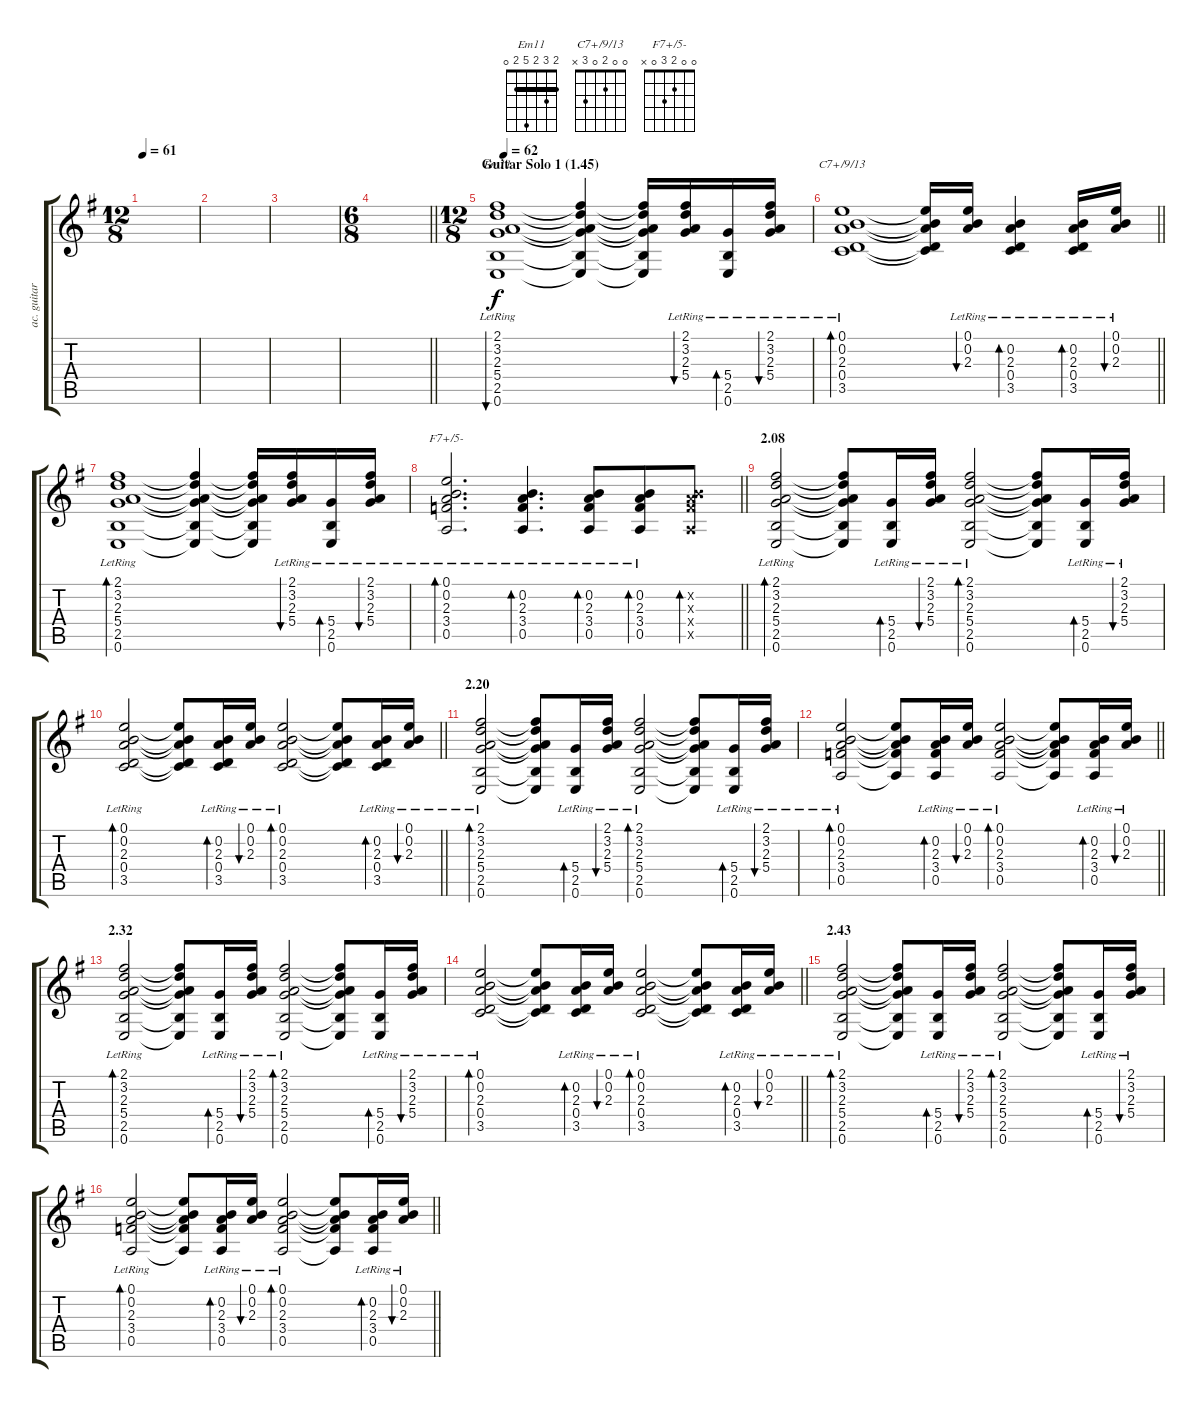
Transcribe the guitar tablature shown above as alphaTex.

\track ("ac. guitar" "ac. guitar") {instrument acousticguitarnylon}
\staff {score tabs}
\tuning (E4 B3 G3 D3 A2 E2) {hide}
\chord ("Em11" 2 3 2 5 2 0) {barre 2}
\chord ("C7+/9/13" 0 0 2 0 3 x)
\chord ("F7+/5-" 0 0 2 3 0 x)
\ts (12 8)
\tempo 61
\clef g2
\ks g
|
|
|
\ts (6 8)
\barLineRight lightlight
|
\ts (12 8)
\section ("" "Guitar Solo 1 (1.45)")
\tempo 62
(2.1{lr} 3.2{lr} 2.3{lr} 5.4{lr} 2.5{lr} 0.6{lr}).1{bu 120 ch "Em11"} (2.1{t} 3.2{t} 2.3{t} 5.4{t} 2.5{t} 0.6{t}).4 (2.1{t} 3.2{t} 2.3{t} 5.4{t} 2.5{t} 0.6{t}).16 (2.1{lr} 3.2{lr} 2.3{lr} 5.4{lr}).16{bu 30} (5.4{lr} 2.5{lr} 0.6{lr}).16{bd 30} (2.1{lr} 3.2{lr} 2.3{lr} 5.4{lr}).16{bu 30} |
\barLineRight lightlight
(0.1{lr} 0.2{lr} 2.3{lr} 0.4{lr} 3.5{lr}).1{bd 120 ch "C7+/9/13"} (0.1{t} 0.2{t} 2.3{t} 0.4{t} 3.5{t}).16 (0.1{lr} 0.2{lr} 2.3{lr}).16{bu 30} (0.2{lr} 2.3{lr} 0.4{lr} 3.5{lr}).4{bd 30} (0.2{lr} 2.3{lr} 0.4{lr} 3.5{lr}).16{bd 30} (0.1{lr} 0.2{lr} 2.3{lr}).16{bu 30} |
(2.1{lr} 3.2{lr} 2.3{lr} 5.4{lr} 2.5{lr} 0.6{lr}).1{bd 60} (2.1{t} 3.2{t} 2.3{t} 5.4{t} 2.5{t} 0.6{t}).4 (2.1{t} 3.2{t} 2.3{t} 5.4{t} 2.5{t} 0.6{t}).16 (2.1{lr} 3.2{lr} 2.3{lr} 5.4{lr}).16{bu 30} (5.4{lr} 2.5{lr} 0.6{lr}).16{bd 30} (2.1{lr} 3.2{lr} 2.3{lr} 5.4{lr}).16{bu 30} |
\barLineRight lightlight
(0.1{lr} 0.2{lr} 2.3{lr} 3.4{lr} 0.5{lr}).2{d bd 30 ch "F7+/5-"} (0.2{lr} 2.3{lr} 3.4{lr} 0.5{lr}).4{d bd 30} (0.2{lr} 2.3{lr} 3.4{lr} 0.5{lr}).8{bd 30} (0.2{lr} 2.3{lr} 3.4{lr} 0.5{lr}).8{bd 30} (0.2{x} 2.3{x} 3.4{x} 0.5{x}).8{bd 60} |
\section ("" "2.08")
(2.1{lr} 3.2{lr} 2.3{lr} 5.4{lr} 2.5{lr} 0.6{lr}).2{bd 30} (2.1{t} 3.2{t} 2.3{t} 5.4{t} 2.5{t} 0.6{t}).8 (5.4{lr} 2.5{lr} 0.6{lr}).16{bd 30} (2.1{lr} 3.2{lr} 2.3{lr} 5.4{lr}).16{bu 30} (2.1{lr} 3.2{lr} 2.3{lr} 5.4{lr} 2.5{lr} 0.6{lr}).2{bd 30} (2.1{t} 3.2{t} 2.3{t} 5.4{t} 2.5{t} 0.6{t}).8 (5.4{lr} 2.5{lr} 0.6{lr}).16{bd 30} (2.1{lr} 3.2{lr} 2.3{lr} 5.4{lr}).16{bu 30} |
\barLineRight lightlight
(0.1{lr} 0.2{lr} 2.3{lr} 0.4{lr} 3.5{lr}).2{bd 30} (0.1{t} 0.2{t} 2.3{t} 0.4{t} 3.5{t}).8 (0.2{lr} 2.3{lr} 0.4{lr} 3.5{lr}).16{bd 30} (0.1{lr} 0.2{lr} 2.3{lr}).16{bu 30} (0.1{lr} 0.2{lr} 2.3{lr} 0.4{lr} 3.5{lr}).2{bd 30} (0.1{t} 0.2{t} 2.3{t} 0.4{t} 3.5{t}).8 (0.2{lr} 2.3{lr} 0.4{lr} 3.5{lr}).16{bd 30} (0.1{lr} 0.2{lr} 2.3{lr}).16{bu 30} |
\section ("" "2.20")
(2.1{lr} 3.2{lr} 2.3{lr} 5.4{lr} 2.5{lr} 0.6{lr}).2{bd 30} (2.1{t} 3.2{t} 2.3{t} 5.4{t} 2.5{t} 0.6{t}).8 (5.4{lr} 2.5{lr} 0.6{lr}).16{bd 30} (2.1{lr} 3.2{lr} 2.3{lr} 5.4{lr}).16{bu 30} (2.1{lr} 3.2{lr} 2.3{lr} 5.4{lr} 2.5{lr} 0.6{lr}).2{bd 30} (2.1{t} 3.2{t} 2.3{t} 5.4{t} 2.5{t} 0.6{t}).8 (5.4{lr} 2.5{lr} 0.6{lr}).16{bd 30} (2.1{lr} 3.2{lr} 2.3{lr} 5.4{lr}).16{bu 30} |
\barLineRight lightlight
(0.1{lr} 0.2{lr} 2.3{lr} 3.4{lr} 0.5{lr}).2{bd 30} (0.1{t} 0.2{t} 2.3{t} 3.4{t} 0.5{t}).8 (0.2{lr} 2.3{lr} 3.4{lr} 0.5{lr}).16{bd 30} (0.1{lr} 0.2{lr} 2.3{lr}).16{bu 30} (0.1{lr} 0.2{lr} 2.3{lr} 3.4{lr} 0.5{lr}).2{bd 30} (0.1{t} 0.2{t} 2.3{t} 3.4{t} 0.5{t}).8 (0.2{lr} 2.3{lr} 3.4{lr} 0.5{lr}).16{bd 30} (0.1{lr} 0.2{lr} 2.3{lr}).16{bu 30} |
\section ("" "2.32")
(2.1{lr} 3.2{lr} 2.3{lr} 5.4{lr} 2.5{lr} 0.6{lr}).2{bd 30} (2.1{t} 3.2{t} 2.3{t} 5.4{t} 2.5{t} 0.6{t}).8 (5.4{lr} 2.5{lr} 0.6{lr}).16{bd 30} (2.1{lr} 3.2{lr} 2.3{lr} 5.4{lr}).16{bu 30} (2.1{lr} 3.2{lr} 2.3{lr} 5.4{lr} 2.5{lr} 0.6{lr}).2{bd 30} (2.1{t} 3.2{t} 2.3{t} 5.4{t} 2.5{t} 0.6{t}).8 (5.4{lr} 2.5{lr} 0.6{lr}).16{bd 30} (2.1{lr} 3.2{lr} 2.3{lr} 5.4{lr}).16{bu 30} |
\barLineRight lightlight
(0.1{lr} 0.2{lr} 2.3{lr} 0.4{lr} 3.5{lr}).2{bd 30} (0.1{t} 0.2{t} 2.3{t} 0.4{t} 3.5{t}).8 (0.2{lr} 2.3{lr} 0.4{lr} 3.5{lr}).16{bd 30} (0.1{lr} 0.2{lr} 2.3{lr}).16{bu 30} (0.1{lr} 0.2{lr} 2.3{lr} 0.4{lr} 3.5{lr}).2{bd 30} (0.1{t} 0.2{t} 2.3{t} 0.4{t} 3.5{t}).8 (0.2{lr} 2.3{lr} 0.4{lr} 3.5{lr}).16{bd 30} (0.1{lr} 0.2{lr} 2.3{lr}).16{bu 30} |
\section ("" "2.43")
(2.1{lr} 3.2{lr} 2.3{lr} 5.4{lr} 2.5{lr} 0.6{lr}).2{bd 30} (2.1{t} 3.2{t} 2.3{t} 5.4{t} 2.5{t} 0.6{t}).8 (5.4{lr} 2.5{lr} 0.6{lr}).16{bd 30} (2.1{lr} 3.2{lr} 2.3{lr} 5.4{lr}).16{bu 30} (2.1{lr} 3.2{lr} 2.3{lr} 5.4{lr} 2.5{lr} 0.6{lr}).2{bd 30} (2.1{t} 3.2{t} 2.3{t} 5.4{t} 2.5{t} 0.6{t}).8 (5.4{lr} 2.5{lr} 0.6{lr}).16{bd 30} (2.1{lr} 3.2{lr} 2.3{lr} 5.4{lr}).16{bu 30} |
\barLineRight lightlight
(0.1{lr} 0.2{lr} 2.3{lr} 3.4{lr} 0.5{lr}).2{bd 30} (0.1{t} 0.2{t} 2.3{t} 3.4{t} 0.5{t}).8 (0.2{lr} 2.3{lr} 3.4{lr} 0.5{lr}).16{bd 30} (0.1{lr} 0.2{lr} 2.3{lr}).16{bu 30} (0.1{lr} 0.2{lr} 2.3{lr} 3.4{lr} 0.5{lr}).2{bd 30} (0.1{t} 0.2{t} 2.3{t} 3.4{t} 0.5{t}).8 (0.2{lr} 2.3{lr} 3.4{lr} 0.5{lr}).16{bd 30} (0.1{lr} 0.2{lr} 2.3{lr}).16{bu 30}
